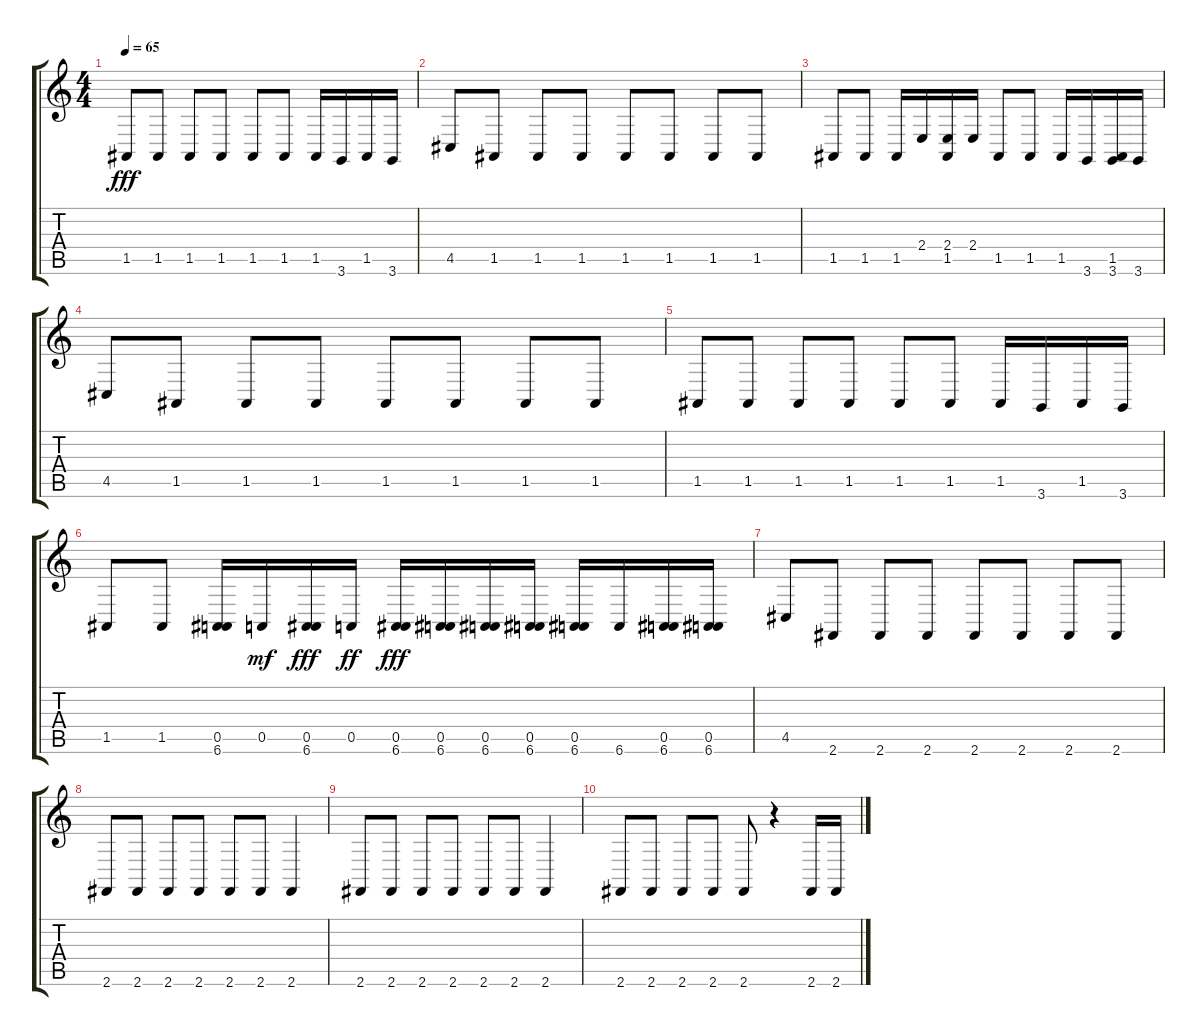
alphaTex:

\track "" {instrument acousticgrandpiano}
\staff {score tabs}
\tuning (E4 B3 G3 D3 A2 E2) {hide}
\ts (4 4)
\tempo 65
\clef g2
\ks c
1.5.8{dy fff} 1.5.8 1.5.8 1.5.8 1.5.8 1.5.8 1.5.16 3.6.16 1.5.16 3.6.16 |
4.5.8 1.5.8 1.5.8 1.5.8 1.5.8 1.5.8 1.5.8 1.5.8 |
1.5.8 1.5.8 1.5.16 2.4.16 (2.4 1.5).16 2.4.16 1.5.8 1.5.8 1.5.16 3.6.16 (1.5 3.6).16 3.6.16 |
4.5.8 1.5.8 1.5.8 1.5.8 1.5.8 1.5.8 1.5.8 1.5.8 |
1.5.8 1.5.8 1.5.8 1.5.8 1.5.8 1.5.8 1.5.16 3.6.16 1.5.16 3.6.16 |
1.5.8 1.5.8 (0.5 6.6).16 0.5.16{dy mf} (0.5 6.6).16{dy fff} 0.5.16{dy ff} (0.5 6.6).16{dy fff} (0.5 6.6).16 (0.5 6.6).16 (0.5 6.6).16 (0.5 6.6).16 6.6.16 (0.5 6.6).16 (0.5 6.6).16 |
4.5.8 2.6.8 2.6.8 2.6.8 2.6.8 2.6.8 2.6.8 2.6.8 |
2.6.8 2.6.8 2.6.8 2.6.8 2.6.8 2.6.8 2.6.4 |
2.6.8 2.6.8 2.6.8 2.6.8 2.6.8 2.6.8 2.6.4 |
2.6.8 2.6.8 2.6.8 2.6.8 2.6.8 r.4 2.6.16 2.6.16
